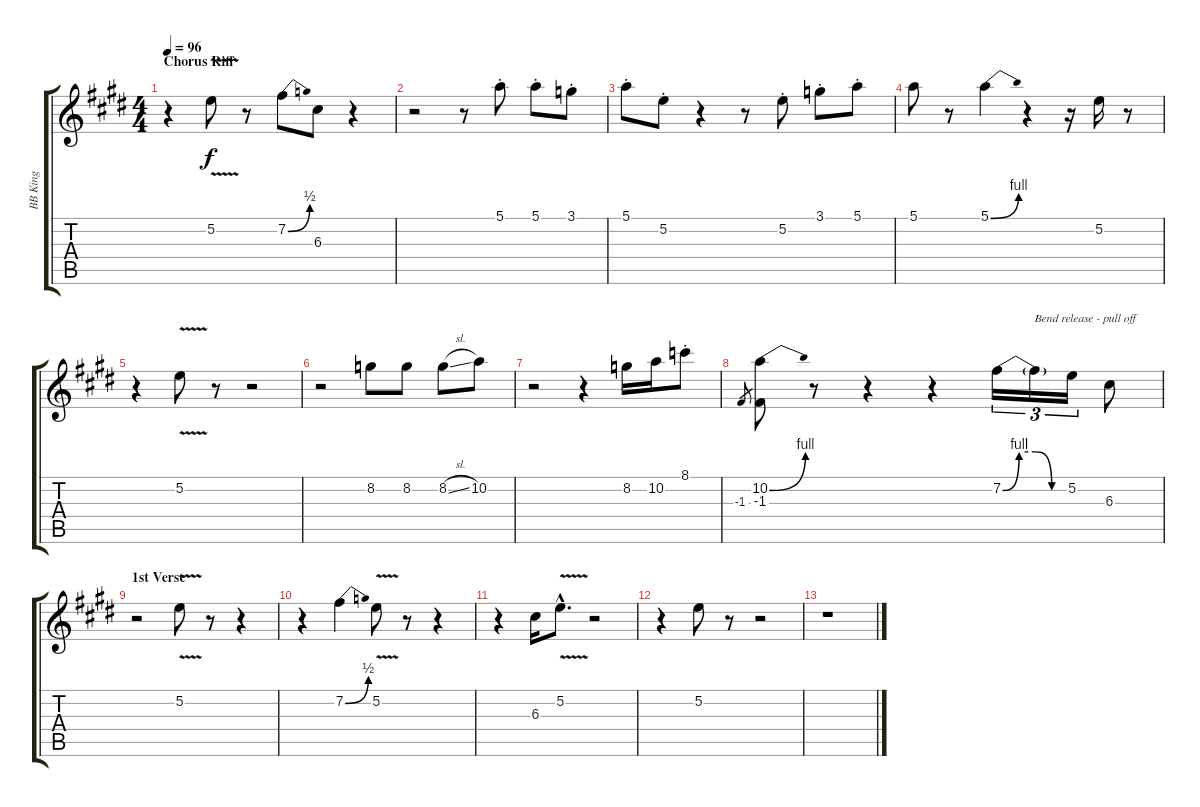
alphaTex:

\track ("BB King" "BB King") {instrument overdrivenguitar}
\staff {score tabs}
\tuning (E4 B3 G3 D3 A2 E2) {hide}
\ts (4 4)
\section ("" "Chorus Riff")
\tempo 96
\clef g2
\ks e
r.4{dy f} 5.2{v}.8 r.8 7.2{be (bend 0 0 60 2)}.8 6.3.8 r.4 |
r.2 r.8 5.1{st}.8 5.1{st}.8 3.1{st}.8 |
5.1{st}.8 5.2{st}.8 r.4 r.8 5.2{st}.8 3.1{st}.8 5.1{st}.8 |
5.1.8 r.8 5.1{be (bend 0 0 60 4)}.4 r.4 r.16 5.2.16 r.8 |
r.4 5.2{v}.8 r.8 r.2 |
r.2 8.2.8 8.2.8 8.2{sl}.8 10.2.8 |
r.2 r.4 8.2.16 10.2.16 8.1{st}.8 |
-1.3.8{gr} (10.2{be (bend 0 0 60 4)} -1.3).8 r.8 r.4 r.4 7.2{be (custom 0 0 15 4 30 4 45 0 60 0)}.16{tu (3 2)} 7.2{t}.16{tu (3 2) txt "Bend release - pull off"} 5.2.16{tu (3 2)} 6.3.8 |
\section ("" "1st Verse")
r.2 5.2{v}.8 r.8 r.4 |
r.4 7.2{be (bend 0 0 60 2)}.4 5.2{v}.8 r.8 r.4 |
r.4 6.3.16 5.2{v hac}.8{d} r.2 |
r.4 5.2.8 r.8 r.2 |
r.1
